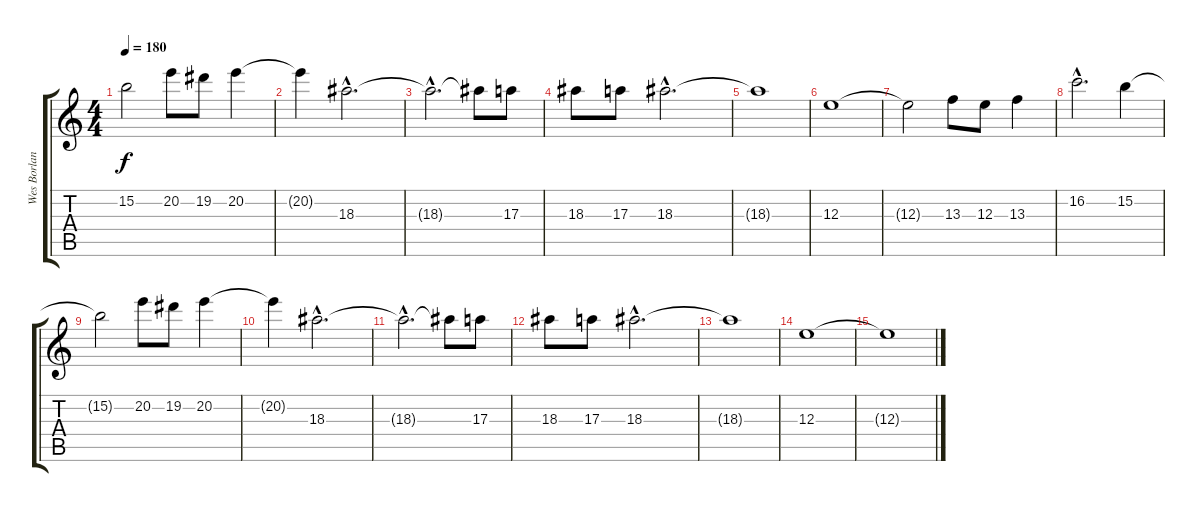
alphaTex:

\track ("Wes Borland 2" "Wes Borlan") {instrument overdrivenguitar}
\staff {score tabs}
\tuning (Db4 Ab3 E3 B2 Gb2 Db2) {hide}
\ts (4 4)
\tempo 180
\clef g2
\ks c
15.2{t}.2{dy f} 20.2.8 19.2.8 20.2.4 |
20.2{t}.4 18.3{hac}.2{d} |
18.3{hac t}.2{d} 18.3{t}.8 17.3.8 |
18.3.8 17.3.8 18.3{hac}.2{d} |
18.3{t}.1 |
12.3.1 |
12.3{t}.2 13.3.8 12.3.8 13.3.4 |
16.2{hac}.2{d} 15.2.4 |
15.2{t}.2 20.2.8 19.2.8 20.2.4 |
20.2{t}.4 18.3{hac}.2{d} |
18.3{hac t}.2{d} 18.3{t}.8 17.3.8 |
18.3.8 17.3.8 18.3{hac}.2{d} |
18.3{t}.1 |
12.3.1{volume 0} |
12.3{t}.1
